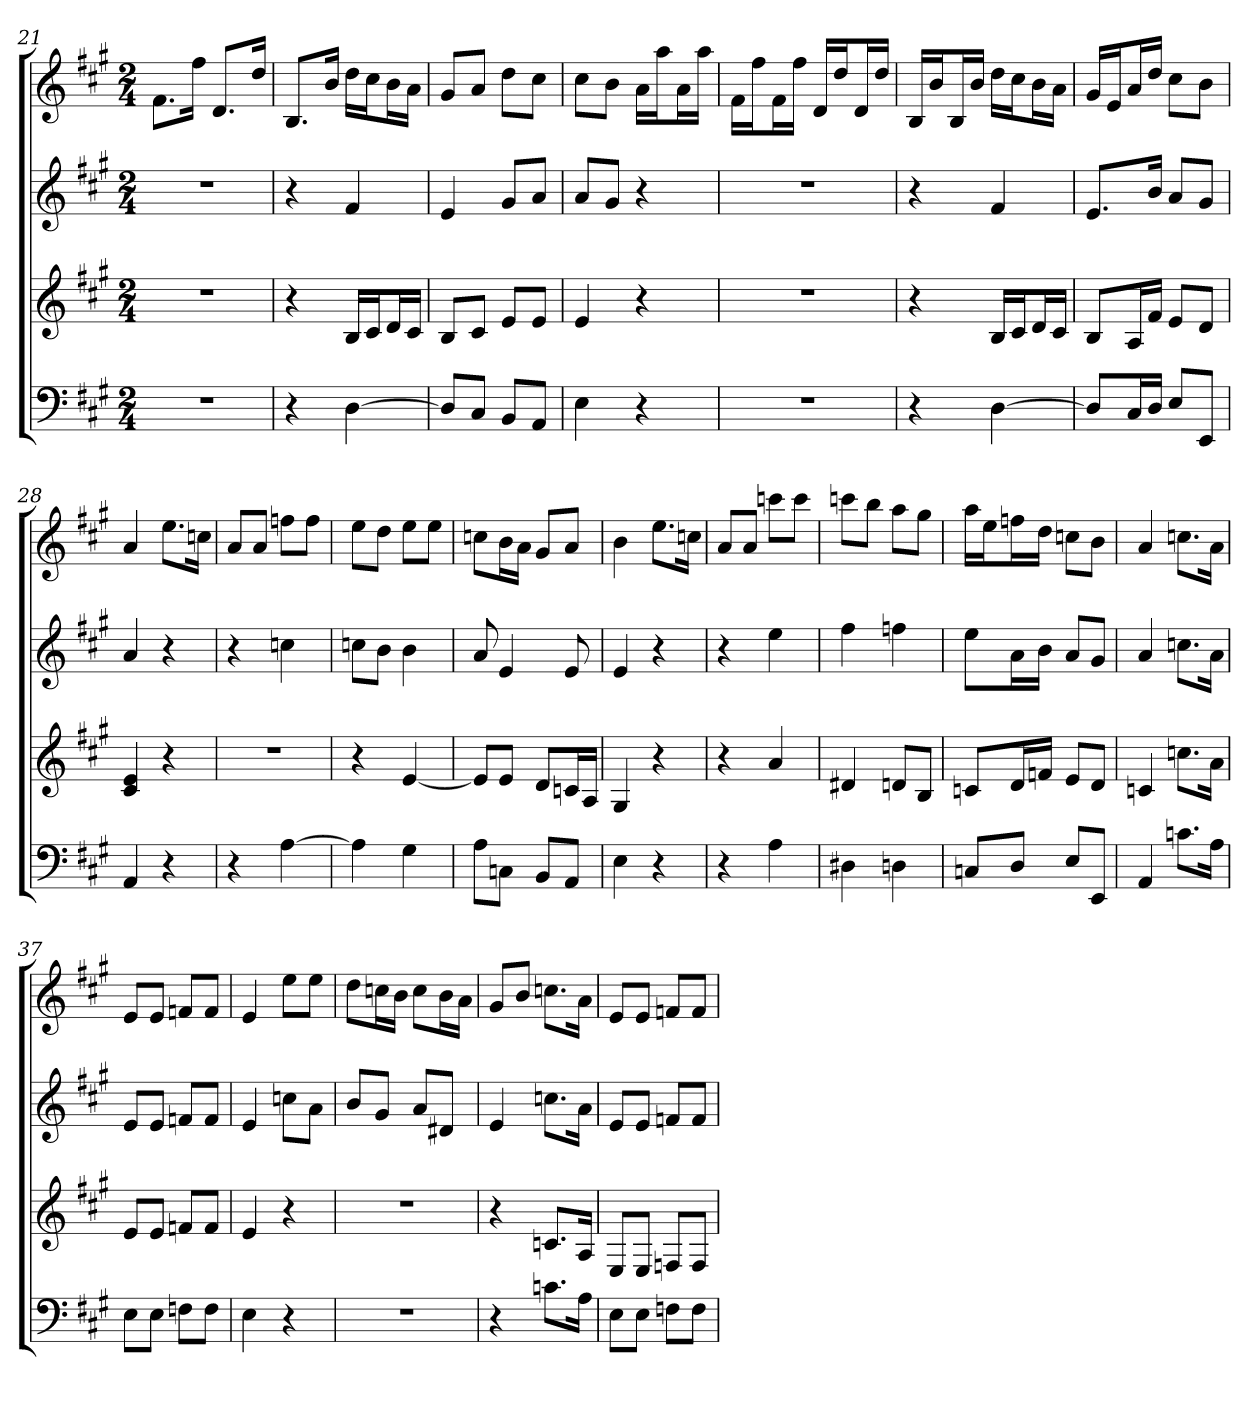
**kern	**kern	**kern	**kern
*part4	*part3	*part2	*part1
*staff4	*staff3	*staff2	*staff1
*k[f#c#g#]	*k[f#c#g#]	*k[f#c#g#]	*k[f#c#g#]
*A:	*A:	*A:	*A:
*M2/4	*M2/4	*M2/4	*M2/4
=21	=21	=21	=21
2r	2r	2r	8.f#L
.	.	.	16ff#Jk
.	.	.	8.dL
.	.	.	16ddJk
=22	=22	=22	=22
4r	4r	4r	8.BL
.	.	.	16bJk
[4D	16BLL	4f#	16ddLL
.	16c#J	.	16cc#J
.	16dL	.	16bL
.	16c#JJ	.	16aJJ
=23	=23	=23	=23
8DL]	8BL	4e	8g#L
8C#J	8c#J	.	8aJ
8BBL	8eL	8g#L	8ddL
8AAJ	8eJ	8aJ	8cc#J
=24	=24	=24	=24
4E	4e	8aL	8cc#L
.	.	8g#J	8bJ
4r	4r	4r	16aLL
.	.	.	16aaJ
.	.	.	16aL
.	.	.	16aaJJ
=25	=25	=25	=25
2r	2r	2r	16f#LL
.	.	.	16ff#J
.	.	.	16f#L
.	.	.	16ff#JJ
.	.	.	16dLL
.	.	.	16ddJ
.	.	.	16dL
.	.	.	16ddJJ
=26	=26	=26	=26
4r	4r	4r	16BLL
.	.	.	16bJ
.	.	.	16BL
.	.	.	16bJJ
[4D	16BLL	4f#	16ddLL
.	16c#J	.	16cc#J
.	16dL	.	16bL
.	16c#JJ	.	16aJJ
=27	=27	=27	=27
8DL]	8BL	8.eL	16g#LL
.	.	.	16eJ
16C#L	16AL	.	16aL
16DJJ	16f#JJ	16bJk	16ddJJ
8EL	8eL	8aL	8cc#L
8EEJ	8dJ	8g#J	8bJ
=28	=28	=28	=28
4AA	4c# 4e	4a	4a
4r	4r	4r	8.eeL
.	.	.	16ccnJk
=29	=29	=29	=29
4r	2r	4r	8aL
.	.	.	8aJ
[4A	.	4ccn	8ffnL
.	.	.	8ffJ
=30	=30	=30	=30
4A]	4r	8ccnL	8eeL
.	.	8bJ	8ddJ
4G#	[4e	4b	8eeL
.	.	.	8eeJ
=31	=31	=31	=31
8AL	8eL]	8a	8ccnL
8CnJ	8eJ	4e	16bL
.	.	.	16aJJ
8BBL	8dL	.	8g#L
8AAJ	16cnL	8e	8aJ
.	16AJJ	.	.
=32	=32	=32	=32
4E	4G#	4e	4b
4r	4r	4r	8.eeL
.	.	.	16ccnJk
=33	=33	=33	=33
4r	4r	4r	8aL
.	.	.	8aJ
4A	4a	4ee	8cccnL
.	.	.	8cccJ
=34	=34	=34	=34
4D#X	4d#X	4ff#	8cccnL
.	.	.	8bbJ
4Dn	8dnL	4ffn	8aaL
.	8BJ	.	8gg#J
=35	=35	=35	=35
8CnL	8cnL	8eeL	16aaLL
.	.	.	16eeJ
8DJ	16dL	16aL	16ffnL
.	16fnJJ	16bJJ	16ddJJ
8EL	8eL	8aL	8ccnL
8EEJ	8dJ	8g#J	8bJ
=36	=36	=36	=36
4AA	4cn	4a	4a
8.cnL	8.ccnL	8.ccnL	8.ccnL
16AJk	16aJk	16aJk	16aJk
=37	=37	=37	=37
8EL	8eL	8eL	8eL
8EJ	8eJ	8eJ	8eJ
8FnL	8fnL	8fnL	8fnL
8FJ	8fJ	8fJ	8fJ
=38	=38	=38	=38
4E	4e	4e	4e
4r	4r	8ccnL	8eeL
.	.	8aJ	8eeJ
=39	=39	=39	=39
2r	2r	8bL	8ddL
.	.	8g#J	16ccnL
.	.	.	16bJJ
.	.	8aL	8ccL
.	.	8d#XJ	16bL
.	.	.	16aJJ
=40	=40	=40	=40
4r	4r	4e	8g#L
.	.	.	8bJ
8.cnL	8.cnL	8.ccnL	8.ccnL
16AJk	16AJk	16aJk	16aJk
=41	=41	=41	=41
8EL	8EL	8eL	8eL
8EJ	8EJ	8eJ	8eJ
8FnL	8FnL	8fnL	8fnL
8FJ	8FJ	8fJ	8fJ
=	=	=	=
*-	*-	*-	*-
